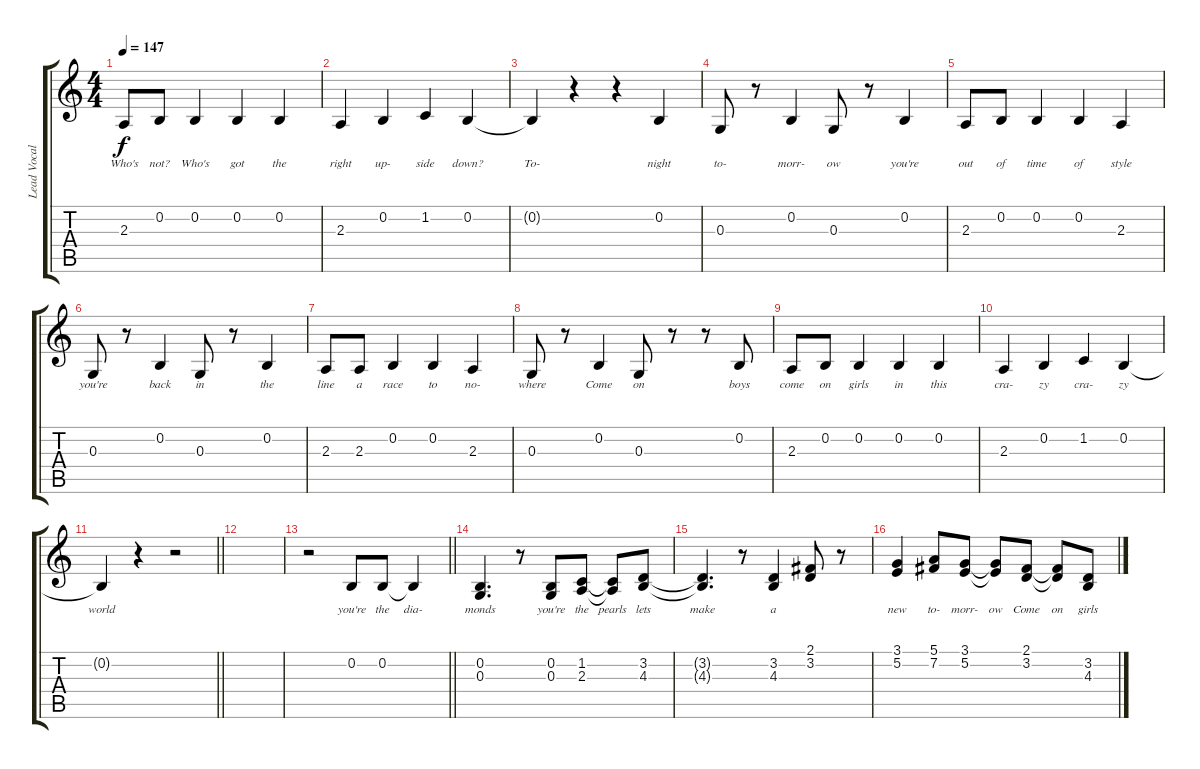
\track ("Lead Vocals" "Lead Vocal") {instrument voiceoohs}
\staff {score tabs}
\tuning (E4 B3 G3 D3 A2 E2) {hide}
\ts (4 4)
\tempo 147
\clef g2
\ks c
2.3.8{lyrics (0 "Who's") lyrics (1 "") lyrics (2 "") lyrics (3 "") lyrics (4 "") dy f} 0.2.8{lyrics (0 "not?") lyrics (1 "") lyrics (2 "") lyrics (3 "") lyrics (4 "")} 0.2.4{lyrics (0 "Who's") lyrics (1 "") lyrics (2 "") lyrics (3 "") lyrics (4 "")} 0.2.4{lyrics (0 "got") lyrics (1 "") lyrics (2 "") lyrics (3 "") lyrics (4 "")} 0.2.4{lyrics (0 "the") lyrics (1 "") lyrics (2 "") lyrics (3 "") lyrics (4 "")} |
2.3.4{lyrics (0 "right") lyrics (1 "") lyrics (2 "") lyrics (3 "") lyrics (4 "")} 0.2.4{lyrics (0 "up-") lyrics (1 "") lyrics (2 "") lyrics (3 "") lyrics (4 "")} 1.2.4{lyrics (0 "side") lyrics (1 "") lyrics (2 "") lyrics (3 "") lyrics (4 "")} 0.2.4{lyrics (0 "down?") lyrics (1 "") lyrics (2 "") lyrics (3 "") lyrics (4 "")} |
0.2{t}.4{lyrics (0 "To-") lyrics (1 "") lyrics (2 "") lyrics (3 "") lyrics (4 "")} r.4 r.4 0.2.4{lyrics (0 "night") lyrics (1 "") lyrics (2 "") lyrics (3 "") lyrics (4 "")} |
0.3.8{lyrics (0 "to-") lyrics (1 "") lyrics (2 "") lyrics (3 "") lyrics (4 "")} r.8 0.2.4{lyrics (0 "morr-") lyrics (1 "") lyrics (2 "") lyrics (3 "") lyrics (4 "")} 0.3.8{lyrics (0 "ow") lyrics (1 "") lyrics (2 "") lyrics (3 "") lyrics (4 "")} r.8 0.2.4{lyrics (0 "you're") lyrics (1 "") lyrics (2 "") lyrics (3 "") lyrics (4 "")} |
2.3.8{lyrics (0 "out") lyrics (1 "") lyrics (2 "") lyrics (3 "") lyrics (4 "")} 0.2.8{lyrics (0 "of") lyrics (1 "") lyrics (2 "") lyrics (3 "") lyrics (4 "")} 0.2.4{lyrics (0 "time") lyrics (1 "") lyrics (2 "") lyrics (3 "") lyrics (4 "")} 0.2.4{lyrics (0 "of") lyrics (1 "") lyrics (2 "") lyrics (3 "") lyrics (4 "")} 2.3.4{lyrics (0 "style") lyrics (1 "") lyrics (2 "") lyrics (3 "") lyrics (4 "")} |
0.3.8{lyrics (0 "you're") lyrics (1 "") lyrics (2 "") lyrics (3 "") lyrics (4 "")} r.8 0.2.4{lyrics (0 "back") lyrics (1 "") lyrics (2 "") lyrics (3 "") lyrics (4 "")} 0.3.8{lyrics (0 "in") lyrics (1 "") lyrics (2 "") lyrics (3 "") lyrics (4 "")} r.8 0.2.4{lyrics (0 "the") lyrics (1 "") lyrics (2 "") lyrics (3 "") lyrics (4 "")} |
2.3.8{lyrics (0 "line") lyrics (1 "") lyrics (2 "") lyrics (3 "") lyrics (4 "")} 2.3.8{lyrics (0 "a") lyrics (1 "") lyrics (2 "") lyrics (3 "") lyrics (4 "")} 0.2.4{lyrics (0 "race") lyrics (1 "") lyrics (2 "") lyrics (3 "") lyrics (4 "")} 0.2.4{lyrics (0 "to") lyrics (1 "") lyrics (2 "") lyrics (3 "") lyrics (4 "")} 2.3.4{lyrics (0 "no-") lyrics (1 "") lyrics (2 "") lyrics (3 "") lyrics (4 "")} |
0.3.8{lyrics (0 "where") lyrics (1 "") lyrics (2 "") lyrics (3 "") lyrics (4 "")} r.8 0.2.4{lyrics (0 "Come") lyrics (1 "") lyrics (2 "") lyrics (3 "") lyrics (4 "")} 0.3.8{lyrics (0 "on") lyrics (1 "") lyrics (2 "") lyrics (3 "") lyrics (4 "")} r.8 r.8 0.2.8{lyrics (0 "boys") lyrics (1 "") lyrics (2 "") lyrics (3 "") lyrics (4 "")} |
2.3.8{lyrics (0 "come") lyrics (1 "") lyrics (2 "") lyrics (3 "") lyrics (4 "")} 0.2.8{lyrics (0 "on") lyrics (1 "") lyrics (2 "") lyrics (3 "") lyrics (4 "")} 0.2.4{lyrics (0 "girls") lyrics (1 "") lyrics (2 "") lyrics (3 "") lyrics (4 "")} 0.2.4{lyrics (0 "in") lyrics (1 "") lyrics (2 "") lyrics (3 "") lyrics (4 "")} 0.2.4{lyrics (0 "this") lyrics (1 "") lyrics (2 "") lyrics (3 "") lyrics (4 "")} |
2.3.4{lyrics (0 "cra-") lyrics (1 "") lyrics (2 "") lyrics (3 "") lyrics (4 "")} 0.2.4{lyrics (0 "zy") lyrics (1 "") lyrics (2 "") lyrics (3 "") lyrics (4 "")} 1.2.4{lyrics (0 "cra-") lyrics (1 "") lyrics (2 "") lyrics (3 "") lyrics (4 "")} 0.2.4{lyrics (0 "zy") lyrics (1 "") lyrics (2 "") lyrics (3 "") lyrics (4 "")} |
\barLineRight lightlight
0.2{t}.4{lyrics (0 "world") lyrics (1 "") lyrics (2 "") lyrics (3 "") lyrics (4 "")} r.4 r.2 |
|
\barLineRight lightlight
r.2 0.2.8{lyrics (0 "you're") lyrics (1 "") lyrics (2 "") lyrics (3 "") lyrics (4 "")} 0.2.8{lyrics (0 "the") lyrics (1 "") lyrics (2 "") lyrics (3 "") lyrics (4 "")} 0.2{t}.4{lyrics (0 "dia-") lyrics (1 "") lyrics (2 "") lyrics (3 "") lyrics (4 "")} |
(0.2 0.3).4{d lyrics (0 "monds") lyrics (1 "") lyrics (2 "") lyrics (3 "") lyrics (4 "")} r.8 (0.2 0.3).8{lyrics (0 "you're") lyrics (1 "") lyrics (2 "") lyrics (3 "") lyrics (4 "")} (1.2 2.3).8{lyrics (0 "the") lyrics (1 "") lyrics (2 "") lyrics (3 "") lyrics (4 "")} (1.2{t} 2.3{t}).8{lyrics (0 "pearls") lyrics (1 "") lyrics (2 "") lyrics (3 "") lyrics (4 "")} (3.2 4.3).8{lyrics (0 "lets") lyrics (1 "") lyrics (2 "") lyrics (3 "") lyrics (4 "")} |
(3.2{t} 4.3{t}).4{d lyrics (0 "make") lyrics (1 "") lyrics (2 "") lyrics (3 "") lyrics (4 "")} r.8 (3.2 4.3).4{lyrics (0 "a") lyrics (1 "") lyrics (2 "") lyrics (3 "") lyrics (4 "")} (2.1 3.2).8{lyrics (0 "") lyrics (1 "") lyrics (2 "") lyrics (3 "") lyrics (4 "")} r.8 |
(3.1 5.2).4{lyrics (0 "new") lyrics (1 "") lyrics (2 "") lyrics (3 "") lyrics (4 "")} (5.1 7.2).8{lyrics (0 "to-") lyrics (1 "") lyrics (2 "") lyrics (3 "") lyrics (4 "")} (3.1 5.2).8{lyrics (0 "morr-") lyrics (1 "") lyrics (2 "") lyrics (3 "") lyrics (4 "")} (3.1{t} 5.2{t}).8{lyrics (0 "ow") lyrics (1 "") lyrics (2 "") lyrics (3 "") lyrics (4 "")} (2.1 3.2).8{lyrics (0 "Come") lyrics (1 "") lyrics (2 "") lyrics (3 "") lyrics (4 "")} (2.1{t} 3.2{t}).8{lyrics (0 "on") lyrics (1 "") lyrics (2 "") lyrics (3 "") lyrics (4 "")} (3.2 4.3).8{lyrics (0 "girls") lyrics (1 "") lyrics (2 "") lyrics (3 "") lyrics (4 "")}
